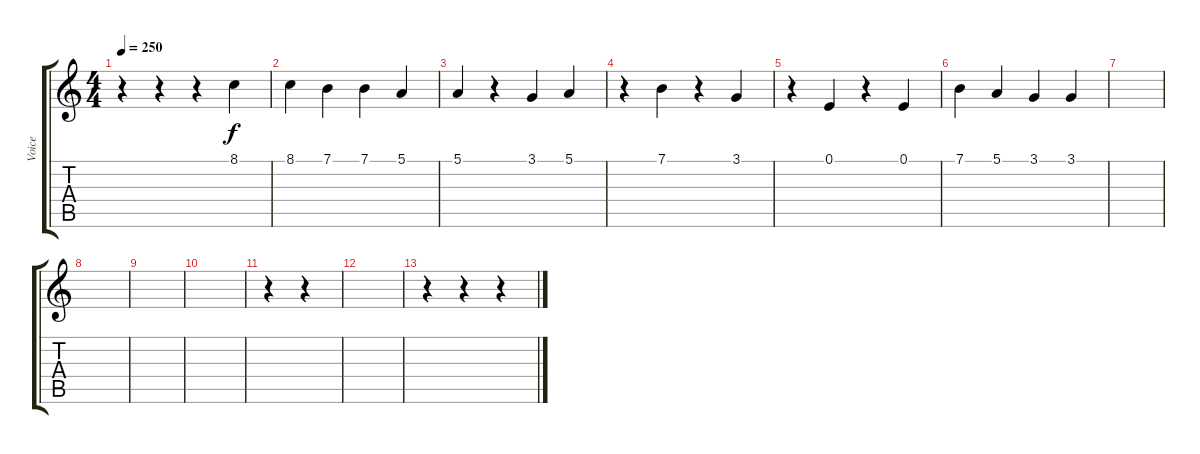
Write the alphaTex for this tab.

\track ("Voice" "Voice") {instrument flute}
\staff {score tabs}
\tuning (E4 B3 G3 D3 A2 E2) {hide}
\ts (4 4)
\tempo 250
\clef g2
\ks c
r.4{dy f} r.4 r.4 8.1.4 |
8.1.4 7.1.4 7.1.4 5.1.4 |
5.1.4 r.4 3.1.4 5.1.4 |
r.4 7.1.4 r.4 3.1.4 |
r.4 0.1.4 r.4 0.1.4 |
7.1.4 5.1.4 3.1.4 3.1.4 |
|
|
|
|
r.4 r.4 |
|
r.4 r.4 r.4
